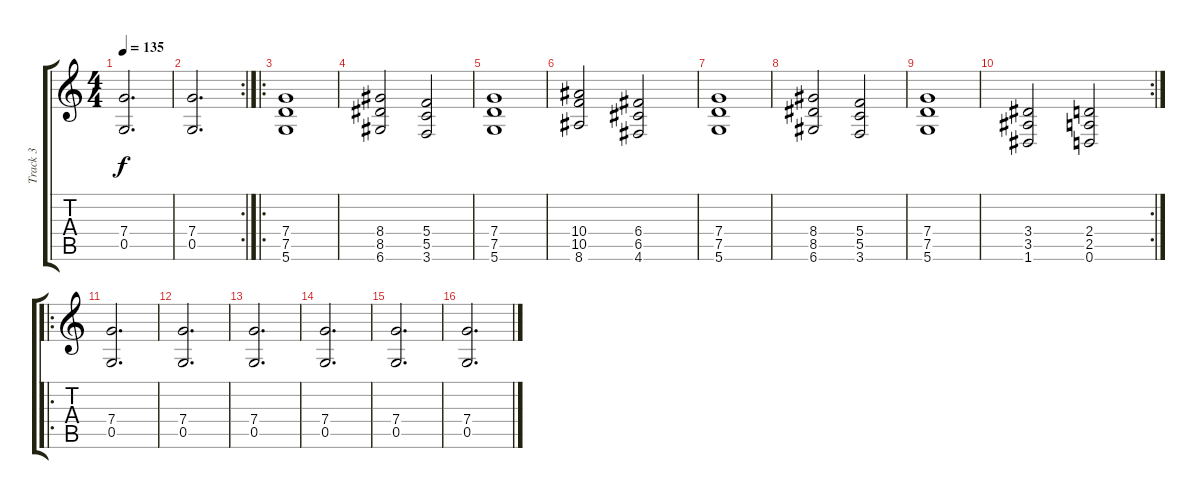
\track ("Track 3" "Track 3") {instrument distortionguitar}
\staff {score tabs}
\tuning (D4 A3 F3 C3 G2 D2) {hide}
\ts (4 4)
\tempo 135
\clef g2
\ks c
(7.4 0.5).2{d dy f} |
\rc 2
(7.4 0.5).2{d} |
\ro
(7.4 7.5 5.6).1 |
(8.4 8.5 6.6).2 (5.4 5.5 3.6).2 |
(7.4 7.5 5.6).1 |
(10.4 10.5 8.6).2 (6.4 6.5 4.6).2 |
(7.4 7.5 5.6).1 |
(8.4 8.5 6.6).2 (5.4 5.5 3.6).2 |
(7.4 7.5 5.6).1 |
\rc 2
(3.4 3.5 1.6).2 (2.4 2.5 0.6).2 |
\ro
(7.4 0.5).2{d} |
(7.4 0.5).2{d} |
(7.4 0.5).2{d} |
(7.4 0.5).2{d} |
(7.4 0.5).2{d} |
(7.4 0.5).2{d}
